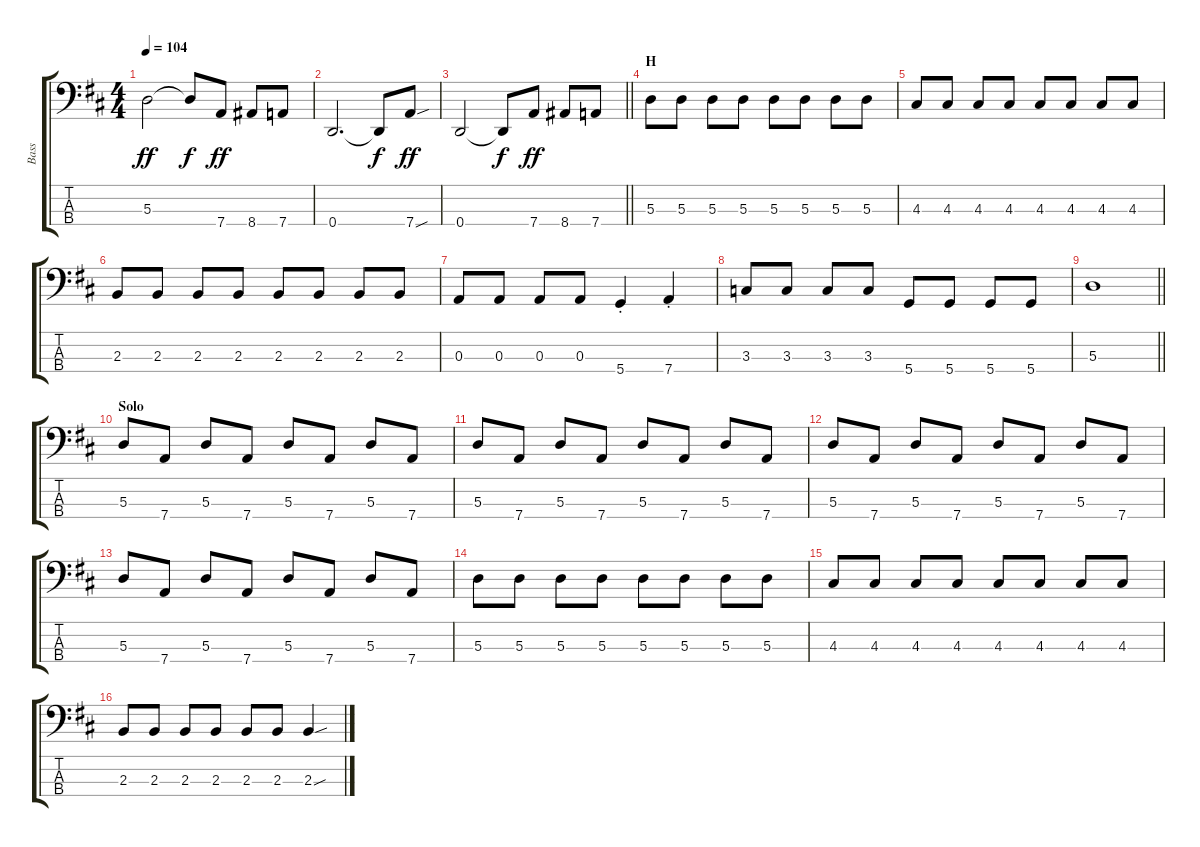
\track ("Bass" "Bass") {instrument electricbasspick}
\staff {score tabs}
\tuning (G2 D2 A1 D1) {hide}
\ts (4 4)
\tempo 104
\clef f4
\ks d
5.3.2{dy ff} 5.3{t}.8{dy f} 7.4.8{dy ff} 8.4.8 7.4.8 |
0.4.2{d} 0.4{t}.8{dy f} 7.4{sou}.8{dy ff} |
\barLineRight lightlight
0.4.2 0.4{t}.8{dy f} 7.4.8{dy ff} 8.4.8 7.4.8 |
\section ("" "H")
5.3.8 5.3.8 5.3.8 5.3.8 5.3.8 5.3.8 5.3.8 5.3.8 |
4.3.8 4.3.8 4.3.8 4.3.8 4.3.8 4.3.8 4.3.8 4.3.8 |
2.3.8 2.3.8 2.3.8 2.3.8 2.3.8 2.3.8 2.3.8 2.3.8 |
0.3.8 0.3.8 0.3.8 0.3.8 5.4{st}.4 7.4{st}.4 |
3.3.8 3.3.8 3.3.8 3.3.8 5.4.8 5.4.8 5.4.8 5.4.8 |
\barLineRight lightlight
5.3.1 |
\section ("" "Solo")
5.3.8 7.4.8 5.3.8 7.4.8 5.3.8 7.4.8 5.3.8 7.4.8 |
5.3.8 7.4.8 5.3.8 7.4.8 5.3.8 7.4.8 5.3.8 7.4.8 |
5.3.8 7.4.8 5.3.8 7.4.8 5.3.8 7.4.8 5.3.8 7.4.8 |
5.3.8 7.4.8 5.3.8 7.4.8 5.3.8 7.4.8 5.3.8 7.4.8 |
5.3.8 5.3.8 5.3.8 5.3.8 5.3.8 5.3.8 5.3.8 5.3.8 |
4.3.8 4.3.8 4.3.8 4.3.8 4.3.8 4.3.8 4.3.8 4.3.8 |
2.3.8 2.3.8 2.3.8 2.3.8 2.3.8 2.3.8 2.3{sou}.4
